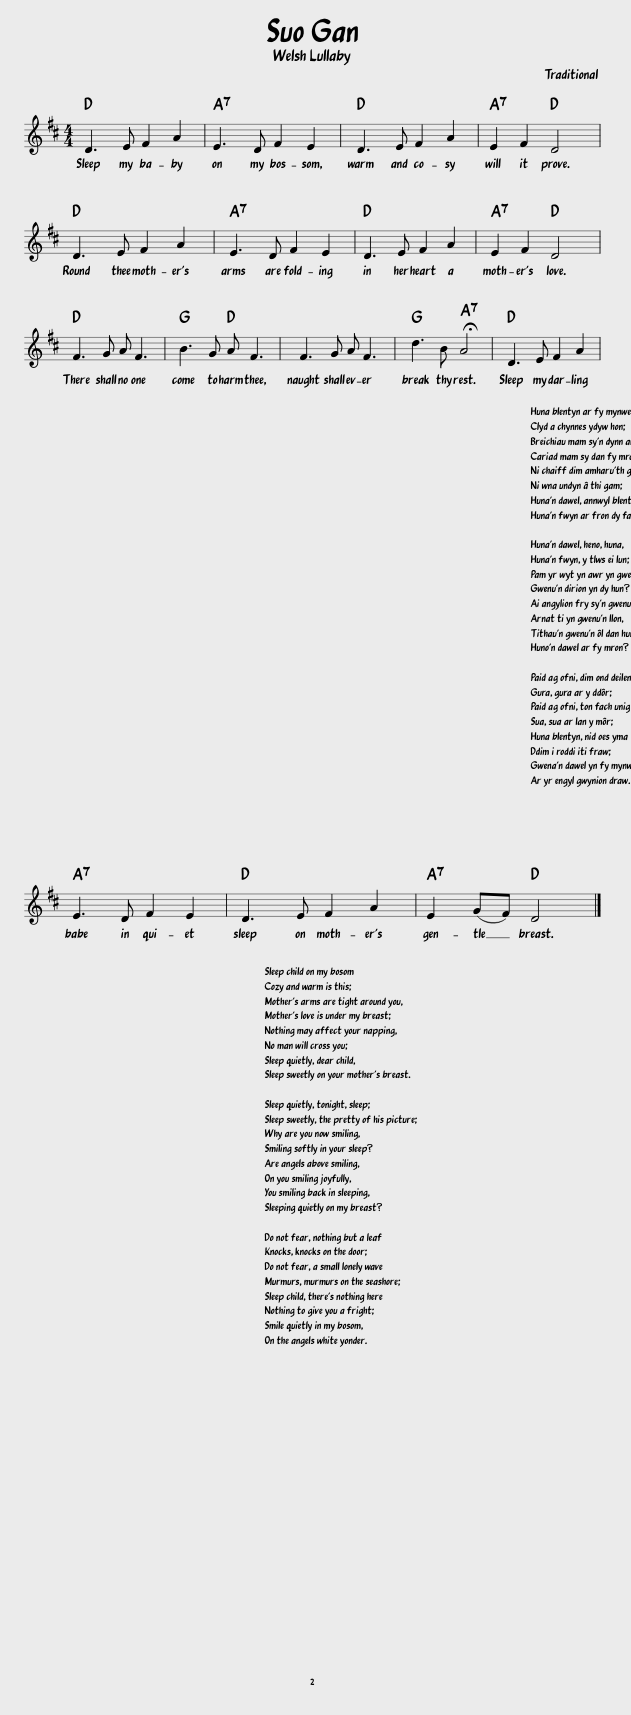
X:1
L:1/8
M:4/4
I:linebreak $
K:D
V:1 treble
V:1
 D3 E F2 A2 | E3 D F2 E2 | D3 E F2 A2 | E2 F2 D4 |$ D3 E F2 A2 | %5
 E3 D F2 E2 | D3 E F2 A2 | E2 F2 D4 |$ F3 G A F3 | B3 G A F3 | %10
 F3 G A F3 | d3 B !fermata!A4 | D3 E F2 A2 |$ E3 D F2 E2 | D3 E F2 A2 | %15
 E2 (GF) D4 |] %16
